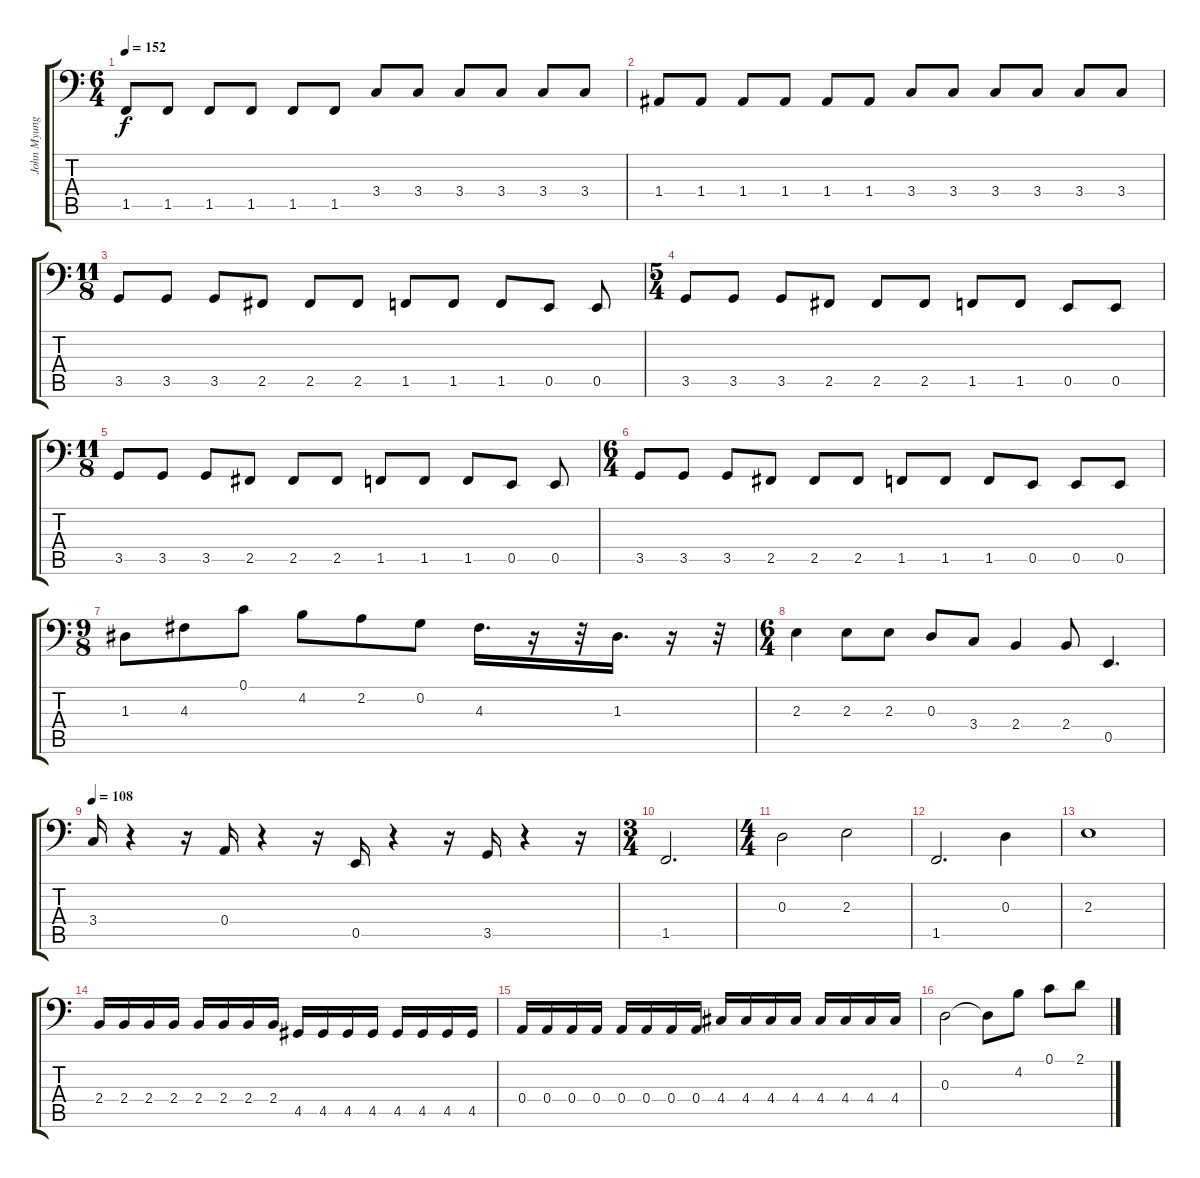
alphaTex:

\track ("John Myung (Bass)" "John Myung") {instrument electricbassfinger}
\staff {score tabs}
\tuning (C3 G2 D2 A1 E1 B0) {hide}
\ts (6 4)
\tempo 152
\clef f4
\ks c
1.5.8{dy f} 1.5.8 1.5.8 1.5.8 1.5.8 1.5.8 3.4.8 3.4.8 3.4.8 3.4.8 3.4.8 3.4.8 |
1.4.8 1.4.8 1.4.8 1.4.8 1.4.8 1.4.8 3.4.8 3.4.8 3.4.8 3.4.8 3.4.8 3.4.8 |
\ts (11 8)
3.5.8 3.5.8 3.5.8 2.5.8 2.5.8 2.5.8 1.5.8 1.5.8 1.5.8 0.5.8 0.5.8 |
\ts (5 4)
3.5.8 3.5.8 3.5.8 2.5.8 2.5.8 2.5.8 1.5.8 1.5.8 0.5.8 0.5.8 |
\ts (11 8)
3.5.8 3.5.8 3.5.8 2.5.8 2.5.8 2.5.8 1.5.8 1.5.8 1.5.8 0.5.8 0.5.8 |
\ts (6 4)
3.5.8 3.5.8 3.5.8 2.5.8 2.5.8 2.5.8 1.5.8 1.5.8 1.5.8 0.5.8 0.5.8 0.5.8 |
\ts (9 8)
1.3.8 4.3.8 0.1.8 4.2.8 2.2.8 0.2.8 4.3.16{d} r.16 r.32 1.3.16{d} r.16 r.32 |
\ts (6 4)
2.3.4 2.3.8 2.3.8 0.3.8 3.4.8 2.4.4 2.4.8 0.5.4{d} |
\tempo 108
3.4.16 r.4 r.16 0.4.16 r.4 r.16 0.5.16 r.4 r.16 3.5.16 r.4 r.16 |
\ts (3 4)
1.5.2{d} |
\ts (4 4)
0.3.2 2.3.2 |
1.5.2{d} 0.3.4 |
2.3.1 |
2.4.16 2.4.16 2.4.16 2.4.16 2.4.16 2.4.16 2.4.16 2.4.16 4.5.16 4.5.16 4.5.16 4.5.16 4.5.16 4.5.16 4.5.16 4.5.16 |
0.4.16 0.4.16 0.4.16 0.4.16 0.4.16 0.4.16 0.4.16 0.4.16 4.4.16 4.4.16 4.4.16 4.4.16 4.4.16 4.4.16 4.4.16 4.4.16 |
0.3.2 0.3{t}.8 4.2.8 0.1.8 2.1.8
